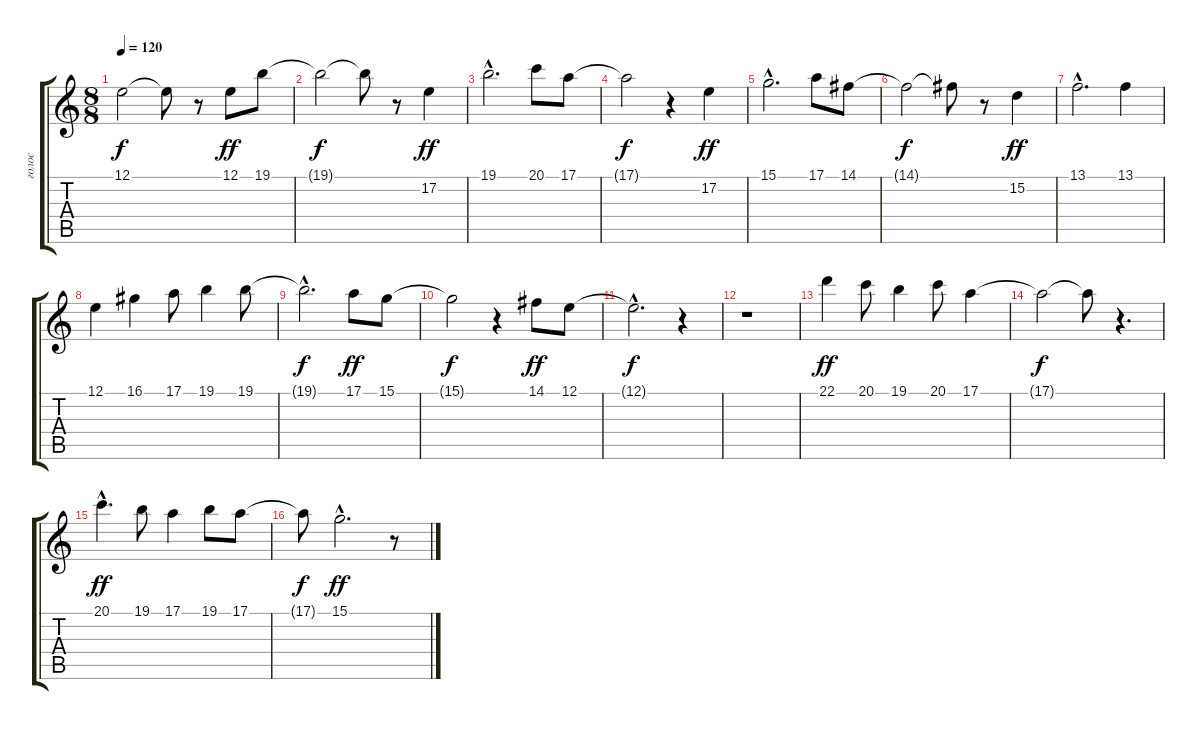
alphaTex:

\track ("голос" "голос") {instrument piccolo}
\staff {score tabs}
\tuning (E4 B3 G3 D3 A2 E2) {hide}
\ts (8 8)
\tempo 120
\clef g2
\ks c
12.1{t}.2{dy f} 12.1{t}.8 r.8 12.1.8{dy ff} 19.1.8 |
19.1{t}.2{dy f} 19.1{t}.8 r.8 17.2.4{dy ff} |
19.1{hac}.2{d} 20.1.8 17.1.8 |
17.1{t}.2{dy f} r.4 17.2.4{dy ff} |
15.1{hac}.2{d} 17.1.8 14.1.8 |
14.1{t}.2{dy f} 14.1{t}.8 r.8 15.2.4{dy ff} |
13.1{hac}.2{d} 13.1.4 |
12.1.4 16.1.4 17.1.8 19.1.4 19.1.8 |
19.1{hac t}.2{d dy f} 17.1.8{dy ff} 15.1.8 |
15.1{t}.2{dy f} r.4 14.1.8{dy ff} 12.1.8 |
12.1{hac t}.2{d dy f} r.4 |
r.1 |
22.1.4{dy ff} 20.1.8 19.1.4 20.1.8 17.1.4 |
17.1{t}.2{dy f} 17.1{t}.8 r.4{d} |
20.1{hac}.4{d dy ff} 19.1.8 17.1.4 19.1.8 17.1.8 |
17.1{t}.8{dy f} 15.1{hac}.2{d dy ff} r.8
